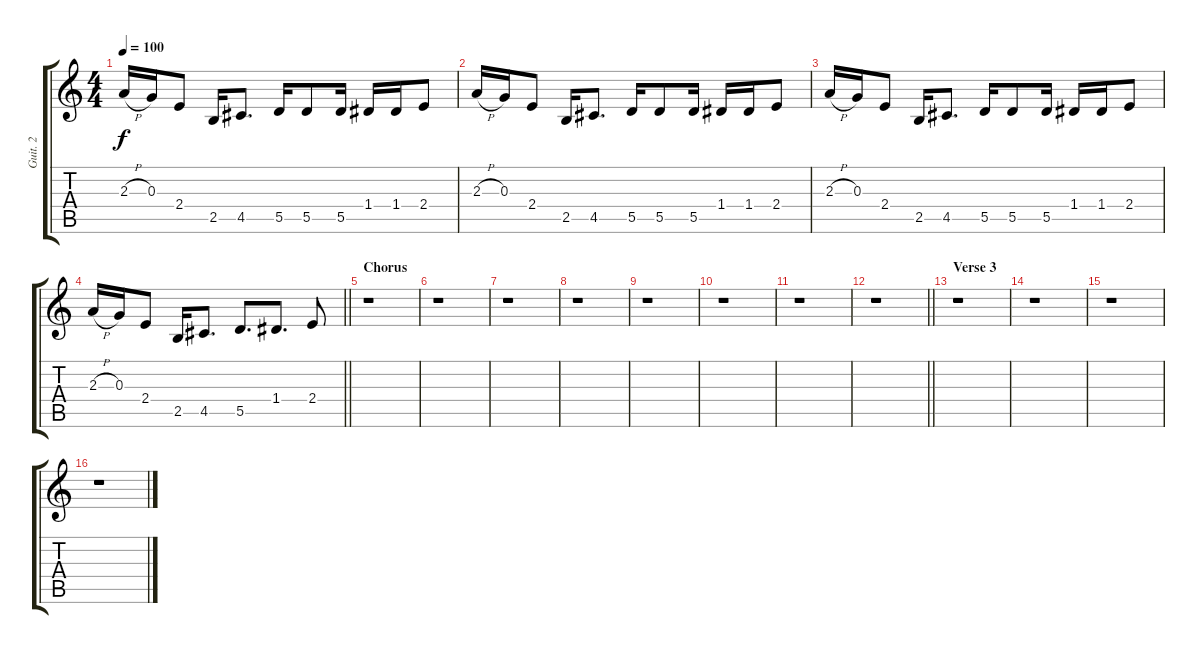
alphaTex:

\track ("Guit. 2" "Guit. 2") {instrument overdrivenguitar}
\staff {score tabs}
\tuning (E4 B3 G3 D3 A2 E2) {hide}
\ts (4 4)
\tempo 100
\clef g2
\ks c
2.3{h}.16{dy f} 0.3.16 2.4.8 2.5.16 4.5.8{d} 5.5.16 5.5.8 5.5.16 1.4.16 1.4.16 2.4.8 |
2.3{h}.16 0.3.16 2.4.8 2.5.16 4.5.8{d} 5.5.16 5.5.8 5.5.16 1.4.16 1.4.16 2.4.8 |
2.3{h}.16 0.3.16 2.4.8 2.5.16 4.5.8{d} 5.5.16 5.5.8 5.5.16 1.4.16 1.4.16 2.4.8 |
\barLineRight lightlight
2.3{h}.16 0.3.16 2.4.8 2.5.16 4.5.8{d} 5.5.8{d} 1.4.8{d} 2.4.8 |
\section ("" "Chorus")
r.1 |
r.1 |
r.1 |
r.1 |
r.1 |
r.1 |
r.1 |
\barLineRight lightlight
r.1 |
\section ("" "Verse 3")
r.1 |
r.1 |
r.1 |
r.1
